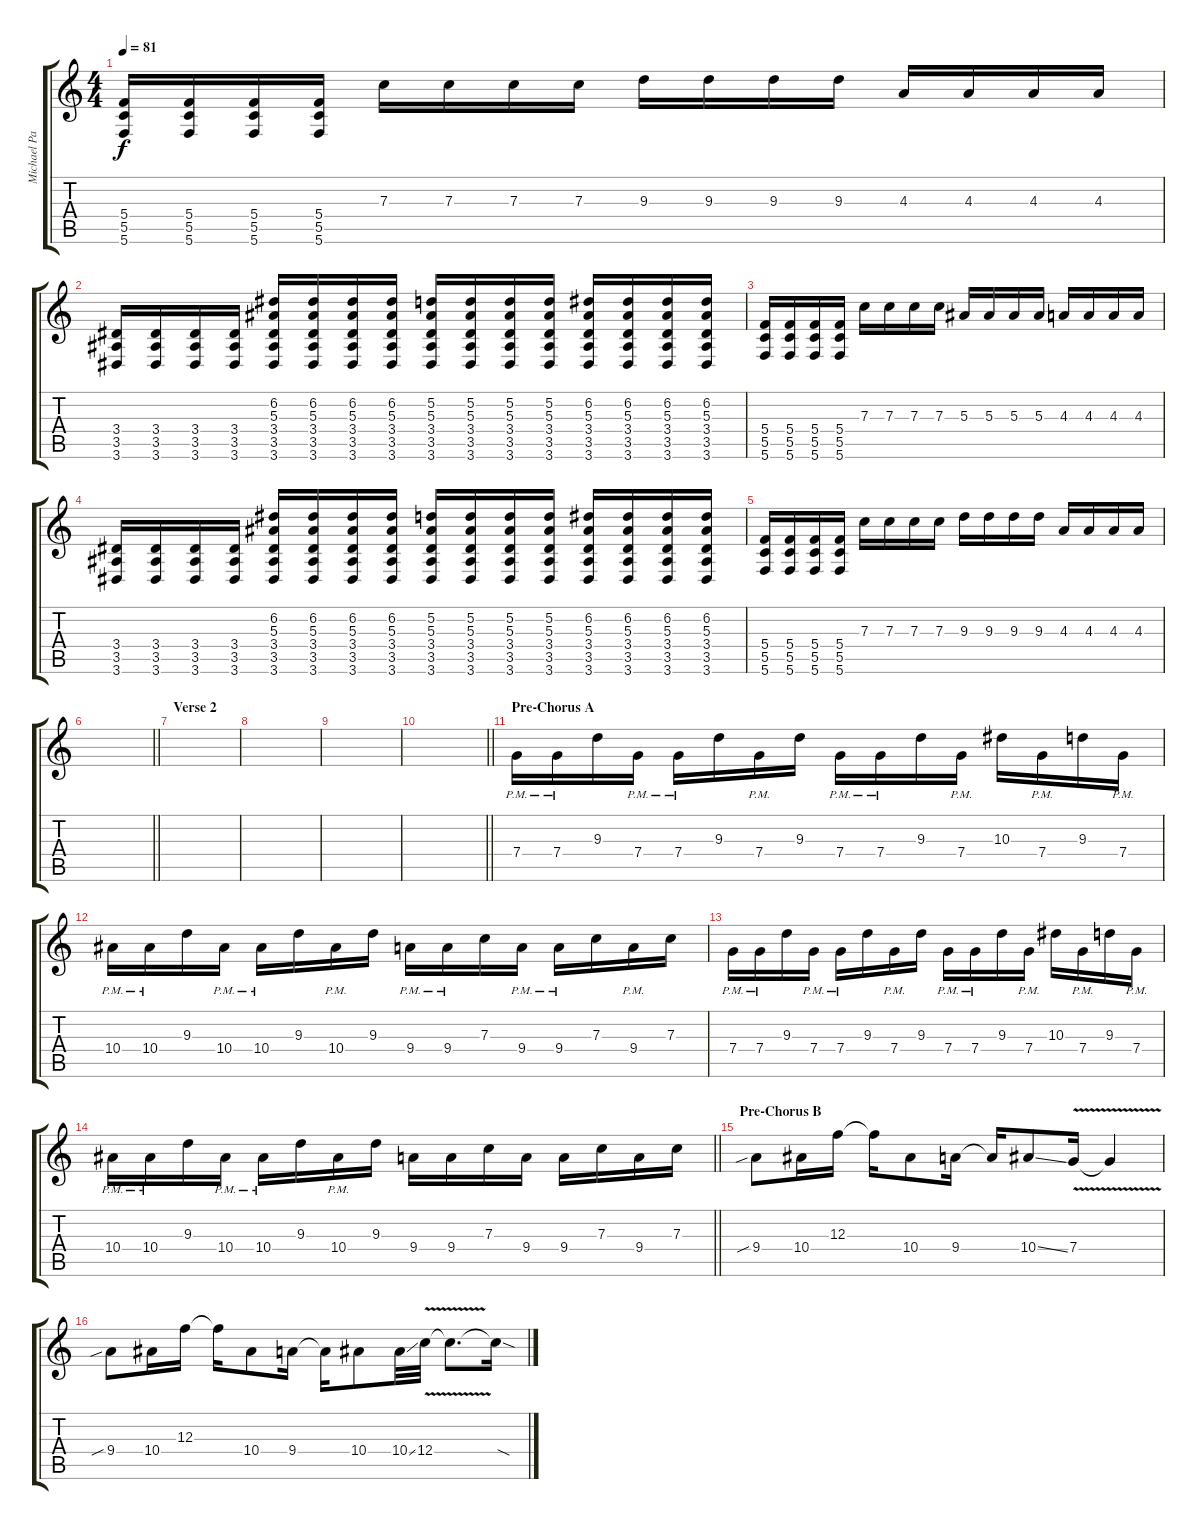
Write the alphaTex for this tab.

\track ("Michael Paget" "Michael Pa") {instrument distortionguitar}
\staff {score tabs}
\tuning (D4 A3 F3 C3 G2 C2) {hide}
\ts (4 4)
\tempo 81
\clef g2
\ks c
(5.4 5.5 5.6).16{dy f} (5.4 5.5 5.6).16 (5.4 5.5 5.6).16 (5.4 5.5 5.6).16 7.3.16 7.3.16 7.3.16 7.3.16 9.3.16 9.3.16 9.3.16 9.3.16 4.3.16 4.3.16 4.3.16 4.3.16 |
(3.4 3.5 3.6).16 (3.4 3.5 3.6).16 (3.4 3.5 3.6).16 (3.4 3.5 3.6).16 (6.2 5.3 3.4 3.5 3.6).16 (6.2 5.3 3.4 3.5 3.6).16 (6.2 5.3 3.4 3.5 3.6).16 (6.2 5.3 3.4 3.5 3.6).16 (5.2 5.3 3.4 3.5 3.6).16 (5.2 5.3 3.4 3.5 3.6).16 (5.2 5.3 3.4 3.5 3.6).16 (5.2 5.3 3.4 3.5 3.6).16 (6.2 5.3 3.4 3.5 3.6).16 (6.2 5.3 3.4 3.5 3.6).16 (6.2 5.3 3.4 3.5 3.6).16 (6.2 5.3 3.4 3.5 3.6).16 |
(5.4 5.5 5.6).16 (5.4 5.5 5.6).16 (5.4 5.5 5.6).16 (5.4 5.5 5.6).16 7.3.16 7.3.16 7.3.16 7.3.16 5.3.16 5.3.16 5.3.16 5.3.16 4.3.16 4.3.16 4.3.16 4.3.16 |
(3.4 3.5 3.6).16 (3.4 3.5 3.6).16 (3.4 3.5 3.6).16 (3.4 3.5 3.6).16 (6.2 5.3 3.4 3.5 3.6).16 (6.2 5.3 3.4 3.5 3.6).16 (6.2 5.3 3.4 3.5 3.6).16 (6.2 5.3 3.4 3.5 3.6).16 (5.2 5.3 3.4 3.5 3.6).16 (5.2 5.3 3.4 3.5 3.6).16 (5.2 5.3 3.4 3.5 3.6).16 (5.2 5.3 3.4 3.5 3.6).16 (6.2 5.3 3.4 3.5 3.6).16 (6.2 5.3 3.4 3.5 3.6).16 (6.2 5.3 3.4 3.5 3.6).16 (6.2 5.3 3.4 3.5 3.6).16 |
(5.4 5.5 5.6).16 (5.4 5.5 5.6).16 (5.4 5.5 5.6).16 (5.4 5.5 5.6).16 7.3.16 7.3.16 7.3.16 7.3.16 9.3.16 9.3.16 9.3.16 9.3.16 4.3.16 4.3.16 4.3.16 4.3.16 |
\barLineRight lightlight
|
\section ("" "Verse 2")
|
|
|
\barLineRight lightlight
|
\section ("" "Pre-Chorus A")
7.4{pm}.16{balance 8} 7.4{pm}.16 9.3.16 7.4{pm}.16 7.4{pm}.16 9.3.16 7.4{pm}.16 9.3.16 7.4{pm}.16 7.4{pm}.16 9.3.16 7.4{pm}.16 10.3.16 7.4{pm}.16 9.3.16 7.4{pm}.16 |
10.4{pm}.16 10.4{pm}.16 9.3.16 10.4{pm}.16 10.4{pm}.16 9.3.16 10.4{pm}.16 9.3.16 9.4{pm}.16 9.4{pm}.16 7.3.16 9.4{pm}.16 9.4{pm}.16 7.3.16 9.4{pm}.16 7.3.16 |
7.4{pm}.16 7.4{pm}.16 9.3.16 7.4{pm}.16 7.4{pm}.16 9.3.16 7.4{pm}.16 9.3.16 7.4{pm}.16 7.4{pm}.16 9.3.16 7.4{pm}.16 10.3.16 7.4{pm}.16 9.3.16 7.4{pm}.16 |
\barLineRight lightlight
10.4{pm}.16 10.4{pm}.16 9.3.16 10.4{pm}.16 10.4{pm}.16 9.3.16 10.4{pm}.16 9.3.16 9.4.16 9.4.16 7.3.16 9.4.16 9.4.16 7.3.16 9.4.16 7.3.16 |
\section ("" "Pre-Chorus B")
9.4{sib}.8 10.4.16 12.3.16 12.3{t}.16 10.4.8 9.4.16 9.4{t}.16 10.4{ss}.8 7.4{v}.16 7.4{t}.4 |
9.4{sib}.8 10.4.16 12.3.16 12.3{t}.16 10.4.8 9.4.16 9.4{t}.16 10.4.8 10.4{ss}.32 12.4{v}.32 12.4{t}.8{d} 12.4{sod t}.16
